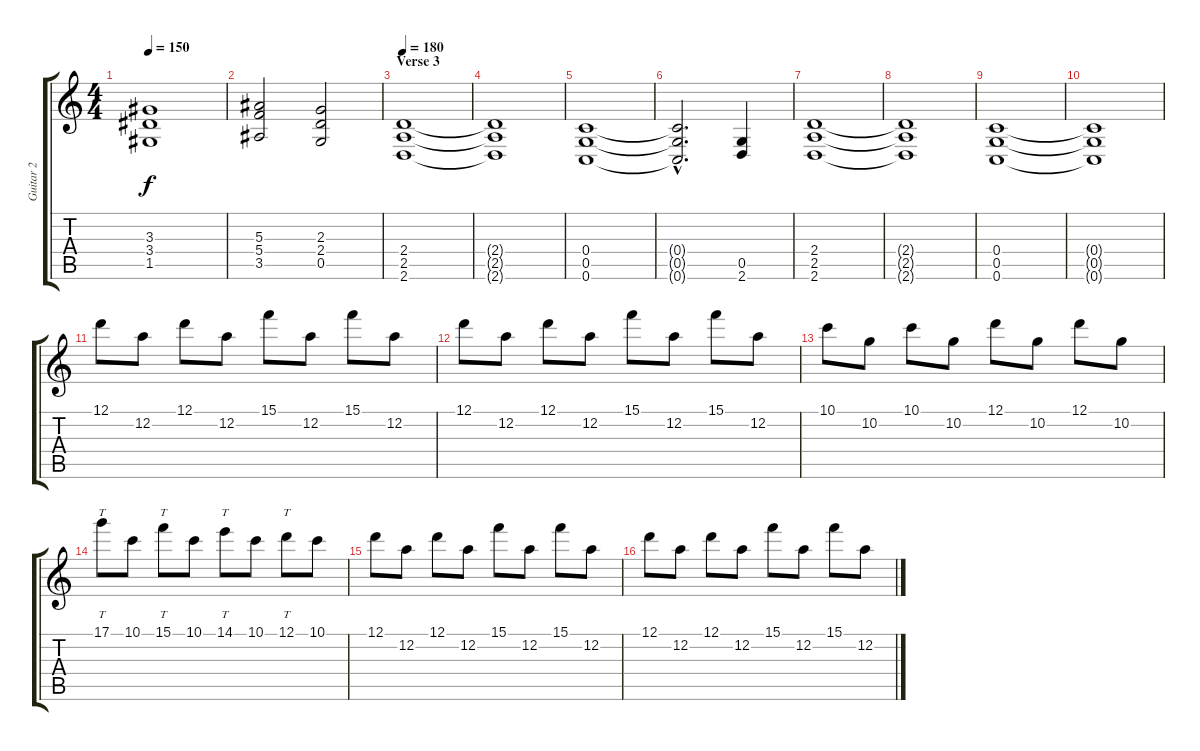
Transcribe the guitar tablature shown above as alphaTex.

\track ("Guitar 2" "Guitar 2") {instrument distortionguitar}
\staff {score tabs}
\tuning (D4 A3 F3 C3 G2 C2) {hide}
\ts (4 4)
\tempo 150
\clef g2
\ks c
(3.3 3.4 1.5).1{dy f} |
(5.3 5.4 3.5).2 (2.3 2.4 0.5).2 |
\section ("" "Verse 3")
\tempo 180
(2.4 2.5 2.6).1 |
(2.4{t} 2.5{t} 2.6{t}).1 |
(0.4 0.5 0.6).1 |
(0.4{hac t} 0.5{hac t} 0.6{hac t}).2{d} (0.5 2.6).4 |
(2.4 2.5 2.6).1 |
(2.4{t} 2.5{t} 2.6{t}).1 |
(0.4 0.5 0.6).1 |
(0.4{t} 0.5{t} 0.6{t}).1 |
12.1.8{balance 11} 12.2.8 12.1.8 12.2.8 15.1.8 12.2.8 15.1.8 12.2.8 |
12.1.8 12.2.8 12.1.8 12.2.8 15.1.8 12.2.8 15.1.8 12.2.8 |
10.1.8 10.2.8 10.1.8 10.2.8 12.1.8 10.2.8 12.1.8 10.2.8 |
17.1.8{tt} 10.1.8 15.1.8{tt} 10.1.8 14.1.8{tt} 10.1.8 12.1.8{tt} 10.1.8 |
12.1.8 12.2.8 12.1.8 12.2.8 15.1.8 12.2.8 15.1.8 12.2.8 |
12.1.8 12.2.8 12.1.8 12.2.8 15.1.8 12.2.8 15.1.8 12.2.8
